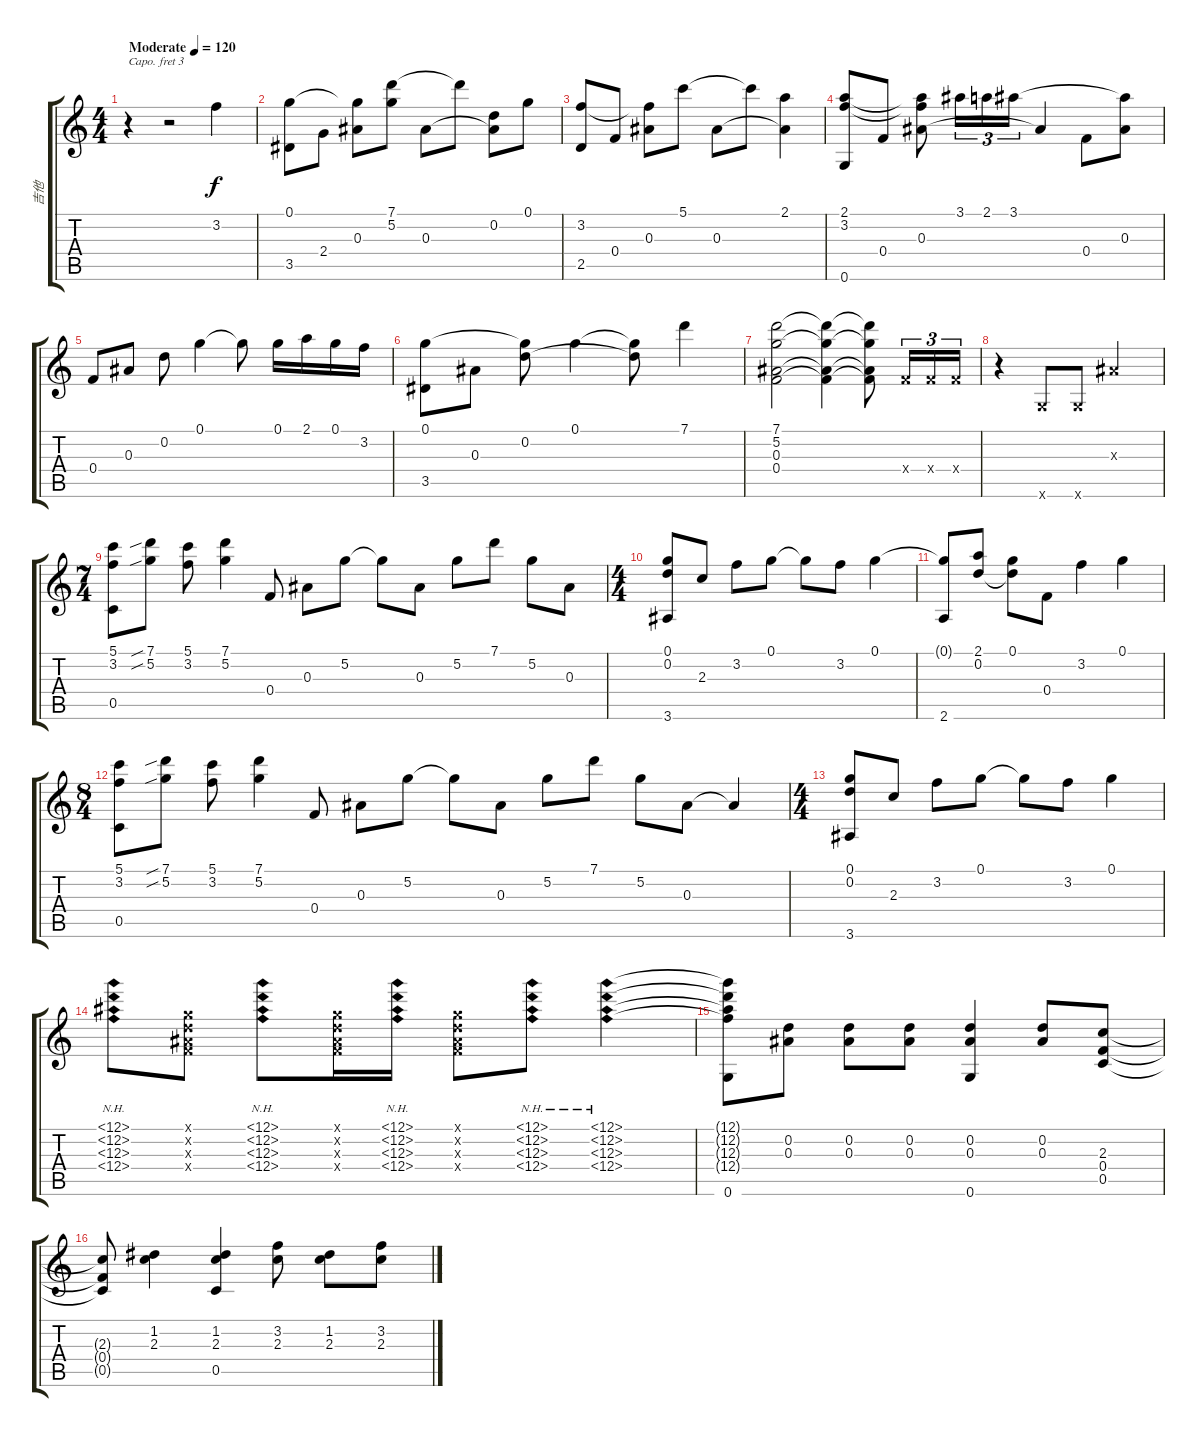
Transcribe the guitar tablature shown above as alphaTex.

\track ("吉他" "吉他") {instrument acousticguitarnylon}
\staff {score tabs}
\capo 3
\tuning (E4 B3 G3 D3 A2 E2) {hide}
\ts (4 4)
\tempo (120 "Moderate")
\clef g2
\ks c
r.4{dy f instrument acousticguitarnylon} r.2 3.2.4 |
(0.1 3.5).8 2.4.8 (0.1{t} 0.3).8 (7.1 5.2).8 0.3.8 7.1{t}.8 (0.2 0.3{t}).8 0.1.8 |
(3.2 2.5).8 0.4.8 (3.2{t} 0.3).8 5.1.8 0.3.8 5.1{t}.8 (2.1 0.3{t}).4 |
(2.1 3.2 0.6).8 0.4.8 (2.1{t} 3.2{t} 0.3).8 3.1.16{tu (3 2)} 2.1.16{tu (3 2)} 3.1.16{tu (3 2)} 0.3{t}.4 0.4.8 (3.1{t} 0.3).8 |
0.4.8 0.3.8 0.2.8 0.1.4 0.1{t}.8 0.1.16 2.1.16 0.1.16 3.2.16 |
(0.1 3.5).8 0.3.8 (0.1{t} 0.2).8 0.1.4 (0.1{t} 0.2{t}).8 7.1.4 |
(7.1 5.2 0.3 0.4).2 (7.1{t} 5.2{t} 0.3{t} 0.4{t}).4 (7.1{t} 5.2{t} 0.3{t} 0.4{t}).8 0.4{x}.16{tu (3 2)} 0.4{x}.16{tu (3 2)} 0.4{x}.16{tu (3 2)} |
r.4 0.6{x}.8 0.6{x}.8 0.3{x}.2 |
\ts (7 4)
(5.1 3.2 0.5).8 (7.1{sib} 5.2{sib}).8 (5.1 3.2).8 (7.1 5.2).4 0.4.8 0.3.8 5.2.8 5.2{t}.8 0.3.8 5.2.8 7.1.8 5.2.8 0.3.8 |
\ts (4 4)
(0.1 0.2 3.6).8 2.3.8 3.2.8 0.1.8 0.1{t}.8 3.2.8 0.1.4 |
(0.1{t} 2.6).8 (2.1 0.2).8 (0.1 0.2{t}).8 0.4.8 3.2.4 0.1.4 |
\ts (8 4)
(5.1 3.2 0.5).8 (7.1{sib} 5.2{sib}).8 (5.1 3.2).8 (7.1 5.2).4 0.4.8 0.3.8 5.2.8 5.2{t}.8 0.3.8 5.2.8 7.1.8 5.2.8 0.3.8 0.3{t}.4 |
\ts (4 4)
(0.1 0.2 3.6).8 2.3.8 3.2.8 0.1.8 0.1{t}.8 3.2.8 0.1.4 |
(12.1{nh} 12.2{nh} 12.3{nh} 12.4{nh}).8 (0.1{x} 0.2{x} 0.3{x} 0.4{x}).8 (12.1{nh} 12.2{nh} 12.3{nh} 12.4{nh}).8 (0.1{x} 0.2{x} 0.3{x} 0.4{x}).16 (12.1{nh} 12.2{nh} 12.3{nh} 12.4{nh}).16 (0.1{x} 0.2{x} 0.3{x} 0.4{x}).8 (12.1{nh} 12.2{nh} 12.3{nh} 12.4{nh}).8 (12.1{nh} 12.2{nh} 12.3{nh} 12.4{nh}).4 |
(12.1{t} 12.2{t} 12.3{t} 12.4{t} 0.6).8 (0.2 0.3).8 (0.2 0.3).8 (0.2 0.3).8 (0.2 0.3 0.6).4 (0.2 0.3).8 (2.3 0.4 0.5).8 |
(2.3{t} 0.4{t} 0.5{t}).8 (1.2 2.3).4 (1.2 2.3 0.5).4 (3.2 2.3).8 (1.2 2.3).8 (3.2 2.3).8
